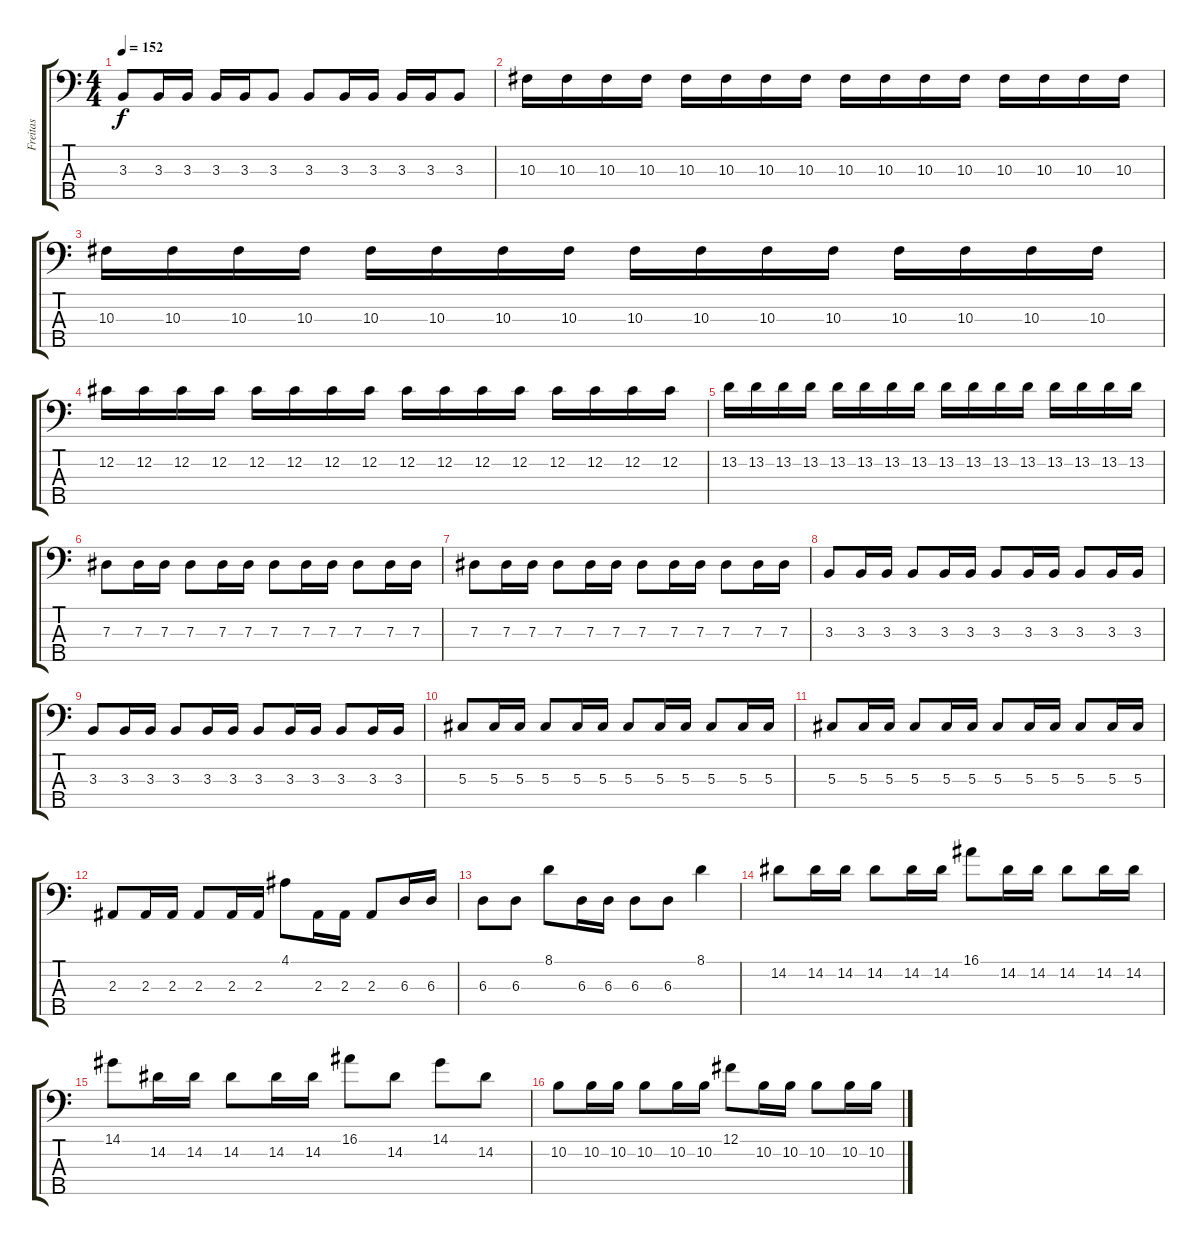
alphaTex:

\track ("Freitas" "Freitas") {instrument electricbasspick}
\staff {score tabs}
\tuning (Gb2 Db2 Ab1 Eb1 Bb0) {hide}
\ts (4 4)
\tempo 152
\clef f4
\ks c
3.3.8{dy f} 3.3.16 3.3.16 3.3.16 3.3.16 3.3.8 3.3.8 3.3.16 3.3.16 3.3.16 3.3.16 3.3.8 |
10.3.16 10.3.16 10.3.16 10.3.16 10.3.16 10.3.16 10.3.16 10.3.16 10.3.16 10.3.16 10.3.16 10.3.16 10.3.16 10.3.16 10.3.16 10.3.16 |
10.3.16 10.3.16 10.3.16 10.3.16 10.3.16 10.3.16 10.3.16 10.3.16 10.3.16 10.3.16 10.3.16 10.3.16 10.3.16 10.3.16 10.3.16 10.3.16 |
12.2.16 12.2.16 12.2.16 12.2.16 12.2.16 12.2.16 12.2.16 12.2.16 12.2.16 12.2.16 12.2.16 12.2.16 12.2.16 12.2.16 12.2.16 12.2.16 |
13.2.16 13.2.16 13.2.16 13.2.16 13.2.16 13.2.16 13.2.16 13.2.16 13.2.16 13.2.16 13.2.16 13.2.16 13.2.16 13.2.16 13.2.16 13.2.16 |
7.3.8 7.3.16 7.3.16 7.3.8 7.3.16 7.3.16 7.3.8 7.3.16 7.3.16 7.3.8 7.3.16 7.3.16 |
7.3.8 7.3.16 7.3.16 7.3.8 7.3.16 7.3.16 7.3.8 7.3.16 7.3.16 7.3.8 7.3.16 7.3.16 |
3.3.8 3.3.16 3.3.16 3.3.8 3.3.16 3.3.16 3.3.8 3.3.16 3.3.16 3.3.8 3.3.16 3.3.16 |
3.3.8 3.3.16 3.3.16 3.3.8 3.3.16 3.3.16 3.3.8 3.3.16 3.3.16 3.3.8 3.3.16 3.3.16 |
5.3.8 5.3.16 5.3.16 5.3.8 5.3.16 5.3.16 5.3.8 5.3.16 5.3.16 5.3.8 5.3.16 5.3.16 |
5.3.8 5.3.16 5.3.16 5.3.8 5.3.16 5.3.16 5.3.8 5.3.16 5.3.16 5.3.8 5.3.16 5.3.16 |
2.3.8 2.3.16 2.3.16 2.3.8 2.3.16 2.3.16 4.1.8 2.3.16 2.3.16 2.3.8 6.3.16 6.3.16 |
6.3.8 6.3.8 8.1.8 6.3.16 6.3.16 6.3.8 6.3.8 8.1.4 |
14.2.8 14.2.16 14.2.16 14.2.8 14.2.16 14.2.16 16.1.8 14.2.16 14.2.16 14.2.8 14.2.16 14.2.16 |
14.1.8 14.2.16 14.2.16 14.2.8 14.2.16 14.2.16 16.1.8 14.2.8 14.1.8 14.2.8 |
10.2.8 10.2.16 10.2.16 10.2.8 10.2.16 10.2.16 12.1.8 10.2.16 10.2.16 10.2.8 10.2.16 10.2.16
